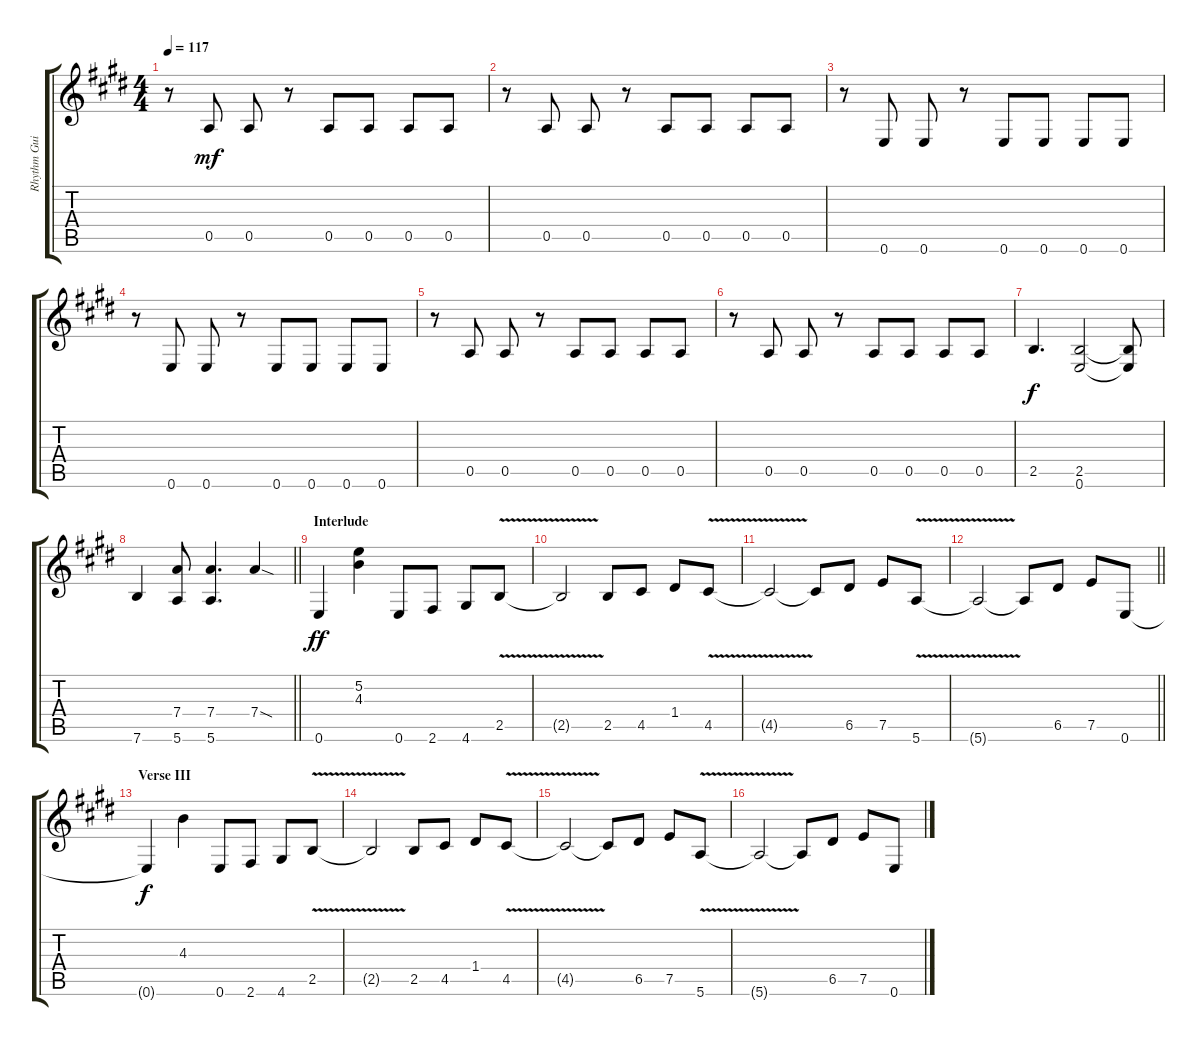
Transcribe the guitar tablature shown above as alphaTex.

\track ("Rhythm Guitar" "Rhythm Gui") {instrument overdrivenguitar}
\staff {score tabs}
\tuning (E4 B3 G3 D3 A2 E2) {hide}
\ts (4 4)
\tempo 117
\clef g2
\ks c#minor
r.8{dy mf} 0.5.8 0.5.8 r.8 0.5.8 0.5.8 0.5.8 0.5.8 |
r.8 0.5.8 0.5.8 r.8 0.5.8 0.5.8 0.5.8 0.5.8 |
r.8 0.6.8 0.6.8 r.8 0.6.8 0.6.8 0.6.8 0.6.8 |
r.8 0.6.8 0.6.8 r.8 0.6.8 0.6.8 0.6.8 0.6.8 |
r.8 0.5.8 0.5.8 r.8 0.5.8 0.5.8 0.5.8 0.5.8 |
r.8 0.5.8 0.5.8 r.8 0.5.8 0.5.8 0.5.8 0.5.8 |
2.5.4{d dy f} (2.5 0.6).2 (2.5{t} 0.6{t}).8 |
\barLineRight lightlight
7.6.4 (7.4 5.6).8 (7.4 5.6).4{d} 7.4{sod}.4 |
\section ("" "Interlude")
0.6.4{dy ff} (5.2 4.3).4 0.6.8 2.6.8 4.6.8 2.5{v}.8 |
2.5{t}.2 2.5.8 4.5.8 1.4.8 4.5{v}.8 |
4.5{t}.2 4.5{t}.8 6.5.8 7.5.8 5.6{v}.8 |
\barLineRight lightlight
5.6{t}.2 5.6{t}.8 6.5.8 7.5.8 0.6.8 |
\section ("" "Verse III")
0.6{t}.4{dy f} 4.3.4 0.6.8 2.6.8 4.6.8 2.5{v}.8 |
2.5{t}.2 2.5.8 4.5.8 1.4.8 4.5{v}.8 |
4.5{t}.2 4.5{t}.8 6.5.8 7.5.8 5.6{v}.8 |
5.6{t}.2 5.6{t}.8 6.5.8 7.5.8 0.6.8
